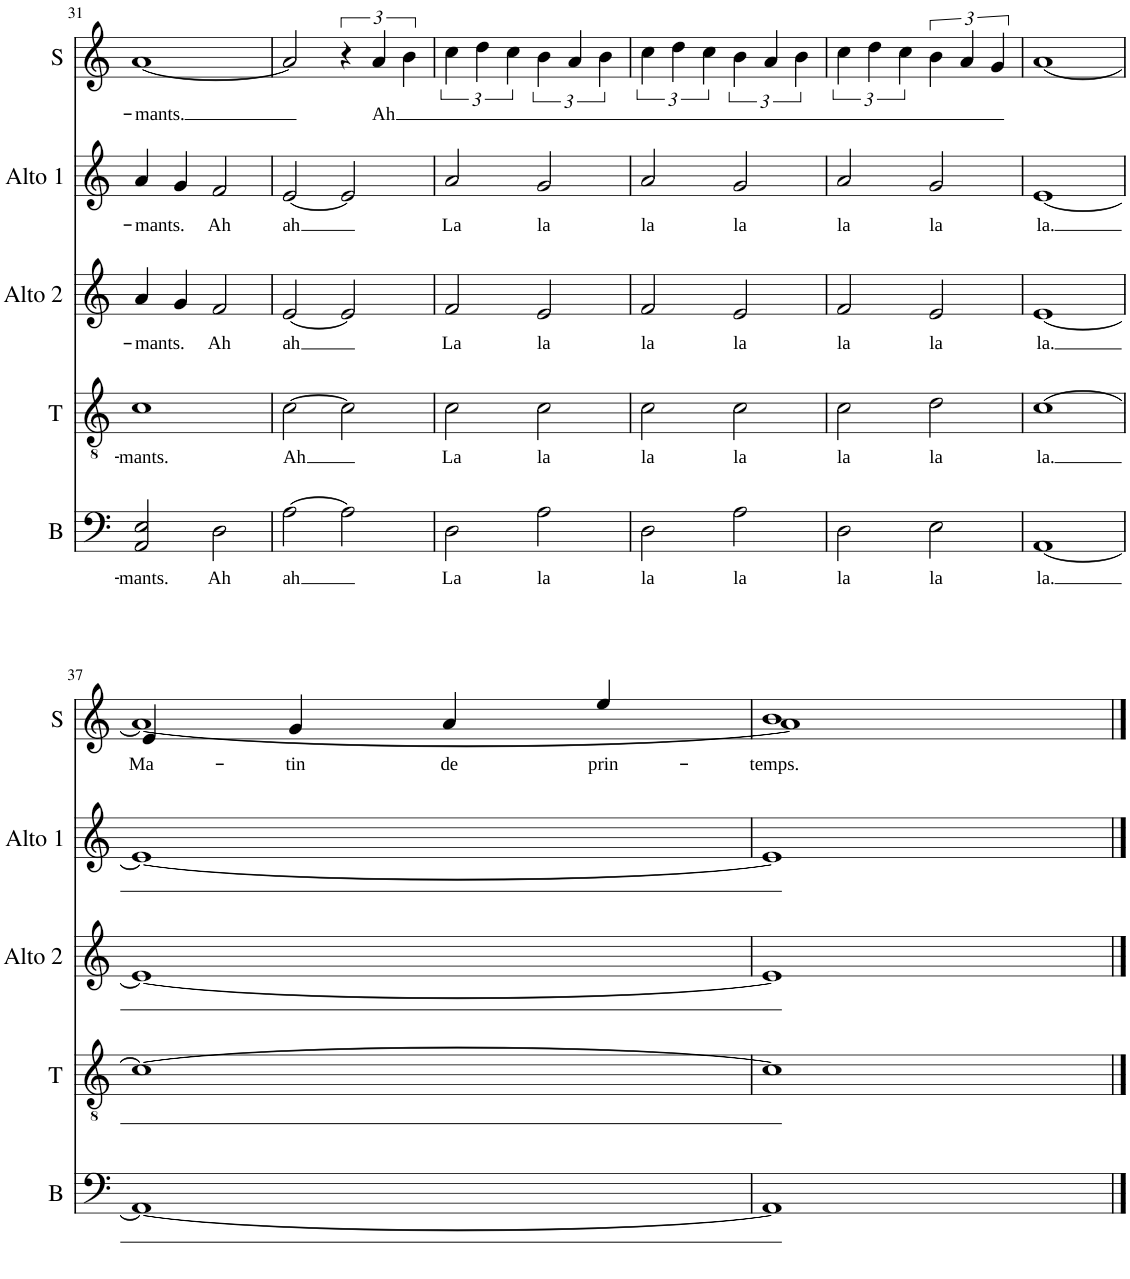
**kern	**text	**kern	**text	**kern	**text	**kern	**text	**kern	**text
*part5	*part5	*part4	*part4	*part3	*part3	*part2	*part2	*part1	*part1
*staff5	*staff5	*staff4	*staff4	*staff3	*staff3	*staff2	*staff2	*staff1	*staff1
*I"Basse	*	*I"Ténor	*	*I"Alto 2	*	*I"Alto 1	*	*I"Soprano	*
*I'B	*	*I'T	*	*I'Alto 2	*	*I'Alto 1	*	*I'S	*
!!LO:PB:g=z
*clefF4	*	*clefGv2	*	*clefG2	*	*clefG2	*	*clefG2	*
*k[]	*	*k[]	*	*k[]	*	*k[]	*	*k[]	*
*M4/4	*	*M4/4	*	*M4/4	*	*M4/4	*	*M4/4	*
=31	=31	=31	=31	=31	=31	=31	=31	=31	=31
!	!LO:LY:b	!	!LO:LY:b	!	!LO:LY:b	!	!LO:LY:b	!	!LO:LY:b
2AA/ 2E/	-mants.	1c	-mants.	4a/	-mants.	4a/	-mants.	[1a	-mants.
.	.	.	.	4g/	.	4g/	.	.	.
!	!LO:LY:b	!	!	!	!LO:LY:b	!	!LO:LY:b	!	!
2D\	Ah	.	.	2f/	Ah	2f/	Ah	.	.
=32	=32	=32	=32	=32	=32	=32	=32	=32	=32
!	!LO:LY:b	!	!LO:LY:b	!	!LO:LY:b	!	!LO:LY:b	!	!
[2A\	ah	[2c\	Ah	[2e/	ah	[2e/	ah	2a/]	.
2A\]	.	2c\]	.	2e/]	.	2e/]	.	6r	.
!	!	!	!	!	!	!	!	!	!LO:LY:b
.	.	.	.	.	.	.	.	6a/	Ah
.	.	.	.	.	.	.	.	6b\	.
=33	=33	=33	=33	=33	=33	=33	=33	=33	=33
!	!LO:LY:b	!	!LO:LY:b	!	!LO:LY:b	!	!LO:LY:b	!	!
2D\	La	2c\	La	2f/	La	2a/	La	6cc\	.
.	.	.	.	.	.	.	.	6dd\	.
.	.	.	.	.	.	.	.	6cc\	.
!	!LO:LY:b	!	!LO:LY:b	!	!LO:LY:b	!	!LO:LY:b	!	!
2A\	la	2c\	la	2e/	la	2g/	la	6b\	.
.	.	.	.	.	.	.	.	6a/	.
.	.	.	.	.	.	.	.	6b\	.
=34	=34	=34	=34	=34	=34	=34	=34	=34	=34
!	!LO:LY:b	!	!LO:LY:b	!	!LO:LY:b	!	!LO:LY:b	!	!
2D\	la	2c\	la	2f/	la	2a/	la	6cc\	.
.	.	.	.	.	.	.	.	6dd\	.
.	.	.	.	.	.	.	.	6cc\	.
!	!LO:LY:b	!	!LO:LY:b	!	!LO:LY:b	!	!LO:LY:b	!	!
2A\	la	2c\	la	2e/	la	2g/	la	6b\	.
.	.	.	.	.	.	.	.	6a/	.
.	.	.	.	.	.	.	.	6b\	.
=35	=35	=35	=35	=35	=35	=35	=35	=35	=35
!	!LO:LY:b	!	!LO:LY:b	!	!LO:LY:b	!	!LO:LY:b	!	!
2D\	la	2c\	la	2f/	la	2a/	la	6cc\	.
.	.	.	.	.	.	.	.	6dd\	.
.	.	.	.	.	.	.	.	6cc\	.
!	!LO:LY:b	!	!LO:LY:b	!	!LO:LY:b	!	!LO:LY:b	!	!
2E\	la	2d\	la	2e/	la	2g/	la	6b\	.
.	.	.	.	.	.	.	.	6a/	.
.	.	.	.	.	.	.	.	6g/	.
=36	=36	=36	=36	=36	=36	=36	=36	=36	=36
!	!LO:LY:b	!	!LO:LY:b	!	!LO:LY:b	!	!LO:LY:b	!	!
*	*	*	*	*	*	*	*	*^	*
[1AA	la.	[1c	la.	[1e	la.	[1e	la.	1ryy	[1a	.
!!LO:LB:g=z	!!
=37	=37	=37	=37	=37	=37	=37	=37	=37	=37	=37
!	!	!	!	!	!	!	!	!	!	!LO:LY:b
1AA_	.	1c_	.	1e_	.	1e_	.	4e/	1a_	Ma-
!	!	!	!	!	!	!	!	!	!	!LO:LY:b
.	.	.	.	.	.	.	.	4g/	.	-tin
!	!	!	!	!	!	!	!	!	!	!LO:LY:b
.	.	.	.	.	.	.	.	4a/	.	de
!	!	!	!	!	!	!	!	!	!	!LO:LY:b
.	.	.	.	.	.	.	.	4ee/	.	prin-
=38	=38	=38	=38	=38	=38	=38	=38	=38	=38	=38
!	!	!	!	!	!	!	!	!	!	!LO:LY:b
1AA]	.	1c]	.	1e]	.	1e]	.	1b	1a]	-temps.
*	*	*	*	*	*	*	*	*v	*v	*
==	==	==	==	==	==	==	==	==	==
*-	*-	*-	*-	*-	*-	*-	*-	*-	*-
